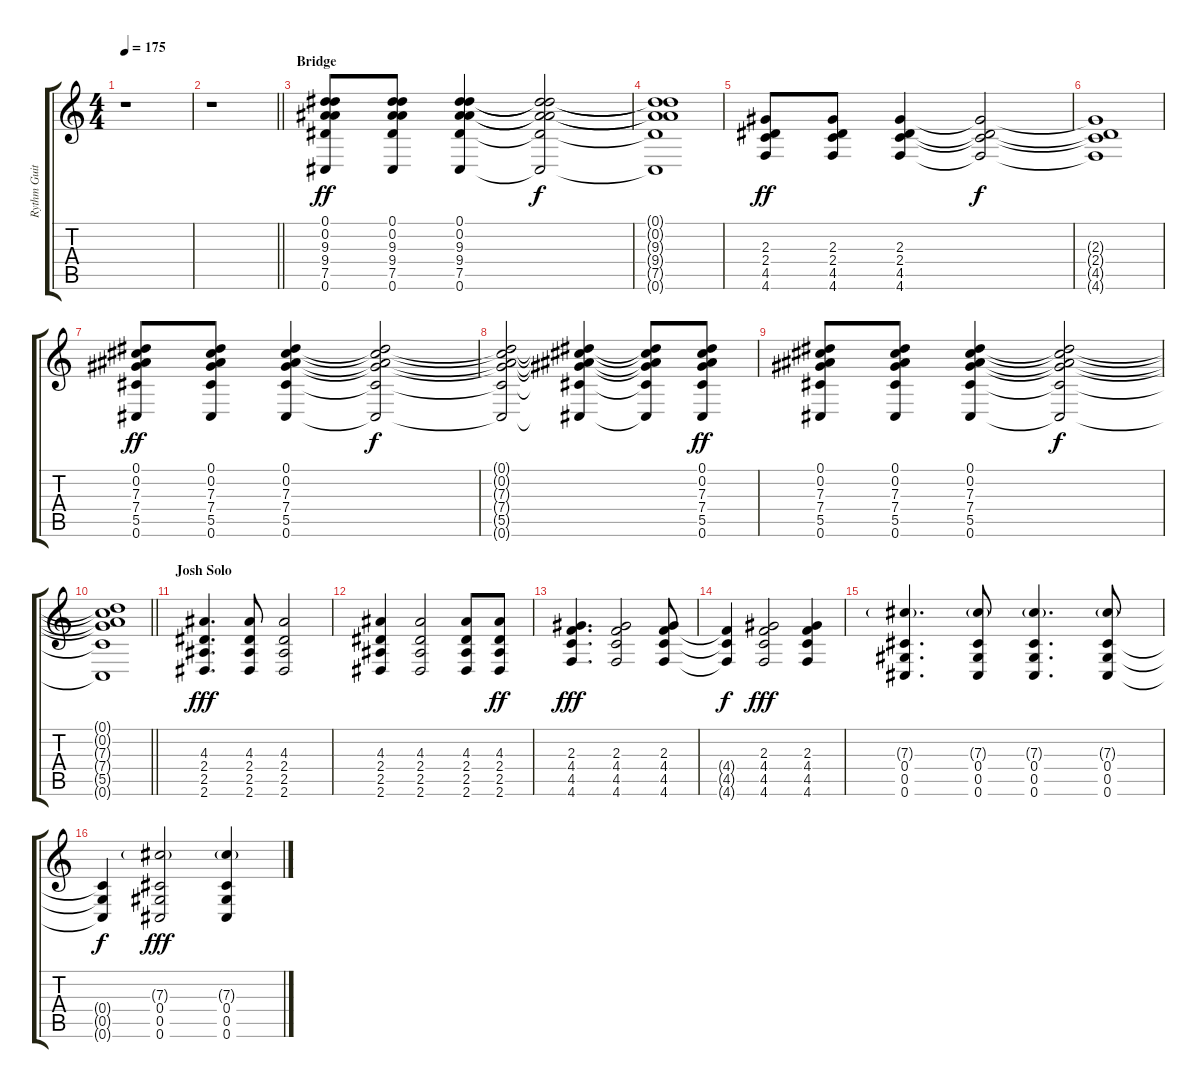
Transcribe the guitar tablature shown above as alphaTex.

\track ("Rythm Guitar | Taylor" "Rythm Guit") {instrument distortionguitar}
\staff {score tabs}
\tuning (Eb4 Bb3 Gb3 Db3 Ab2 Db2) {hide}
\ts (4 4)
\tempo 175
\clef g2
\ks c
r.1{dy ff} |
\barLineRight lightlight
r.1 |
\section ("" "Bridge")
(0.1 0.2 9.3 9.4 7.5 0.6).8{instrument electricguitarjazz} (0.1 0.2 9.3 9.4 7.5 0.6).8 (0.1 0.2 9.3 9.4 7.5 0.6).4 (0.1{t} 0.2{t} 9.3{t} 9.4{t} 7.5{t} 0.6{t}).2{dy f} |
(0.1{t} 0.2{t} 9.3{t} 9.4{t} 7.5{t} 0.6{t}).1 |
(2.3 2.4 4.5 4.6).8{dy ff} (2.3 2.4 4.5 4.6).8 (2.3 2.4 4.5 4.6).4 (2.3{t} 2.4{t} 4.5{t} 4.6{t}).2{dy f} |
(2.3{t} 2.4{t} 4.5{t} 4.6{t}).1 |
(0.1 0.2 7.3 7.4 5.5 0.6).8{dy ff} (0.1 0.2 7.3 7.4 5.5 0.6).8 (0.1 0.2 7.3 7.4 5.5 0.6).4 (0.1{t} 0.2{t} 7.3{t} 7.4{t} 5.5{t} 0.6{t}).2{dy f} |
(0.1{t} 0.2{t} 7.3{t} 7.4{t} 5.5{t} 0.6{t}).2 (0.1{t} 0.2{t} 7.3{t} 7.4{t} 5.5{t} 0.6{t}).4 (0.1{t} 0.2{t} 7.3{t} 7.4{t} 5.5{t} 0.6{t}).8 (0.1 0.2 7.3 7.4 5.5 0.6).8{dy ff} |
(0.1 0.2 7.3 7.4 5.5 0.6).8 (0.1 0.2 7.3 7.4 5.5 0.6).8 (0.1 0.2 7.3 7.4 5.5 0.6).4 (0.1{t} 0.2{t} 7.3{t} 7.4{t} 5.5{t} 0.6{t}).2{dy f} |
\barLineRight lightlight
(0.1{t} 0.2{t} 7.3{t} 7.4{t} 5.5{t} 0.6{t}).1 |
\section ("" "Josh Solo")
(4.3 2.4 2.5 2.6).4{d dy fff instrument distortionguitar} (4.3 2.4 2.5 2.6).8 (4.3 2.4 2.5 2.6).2 |
(4.3 2.4 2.5 2.6).4 (4.3 2.4 2.5 2.6).2 (4.3 2.4 2.5 2.6).8 (4.3 2.4 2.5 2.6).8{dy ff} |
(2.3 4.4 4.5 4.6).4{d dy fff} (2.3 4.4 4.5 4.6).2 (2.3 4.4 4.5 4.6).8 |
(4.4{t} 4.5{t} 4.6{t}).4{dy f} (2.3 4.4 4.5 4.6).2{dy fff} (2.3 4.4 4.5 4.6).4 |
(7.3{g} 0.4 0.5 0.6).4{d} (7.3{g} 0.4 0.5 0.6).8 (7.3{g} 0.4 0.5 0.6).4{d} (7.3{g} 0.4 0.5 0.6).8 |
(0.4{t} 0.5{t} 0.6{t}).4{dy f} (7.3{g} 0.4 0.5 0.6).2{dy fff} (7.3{g} 0.4 0.5 0.6).4
